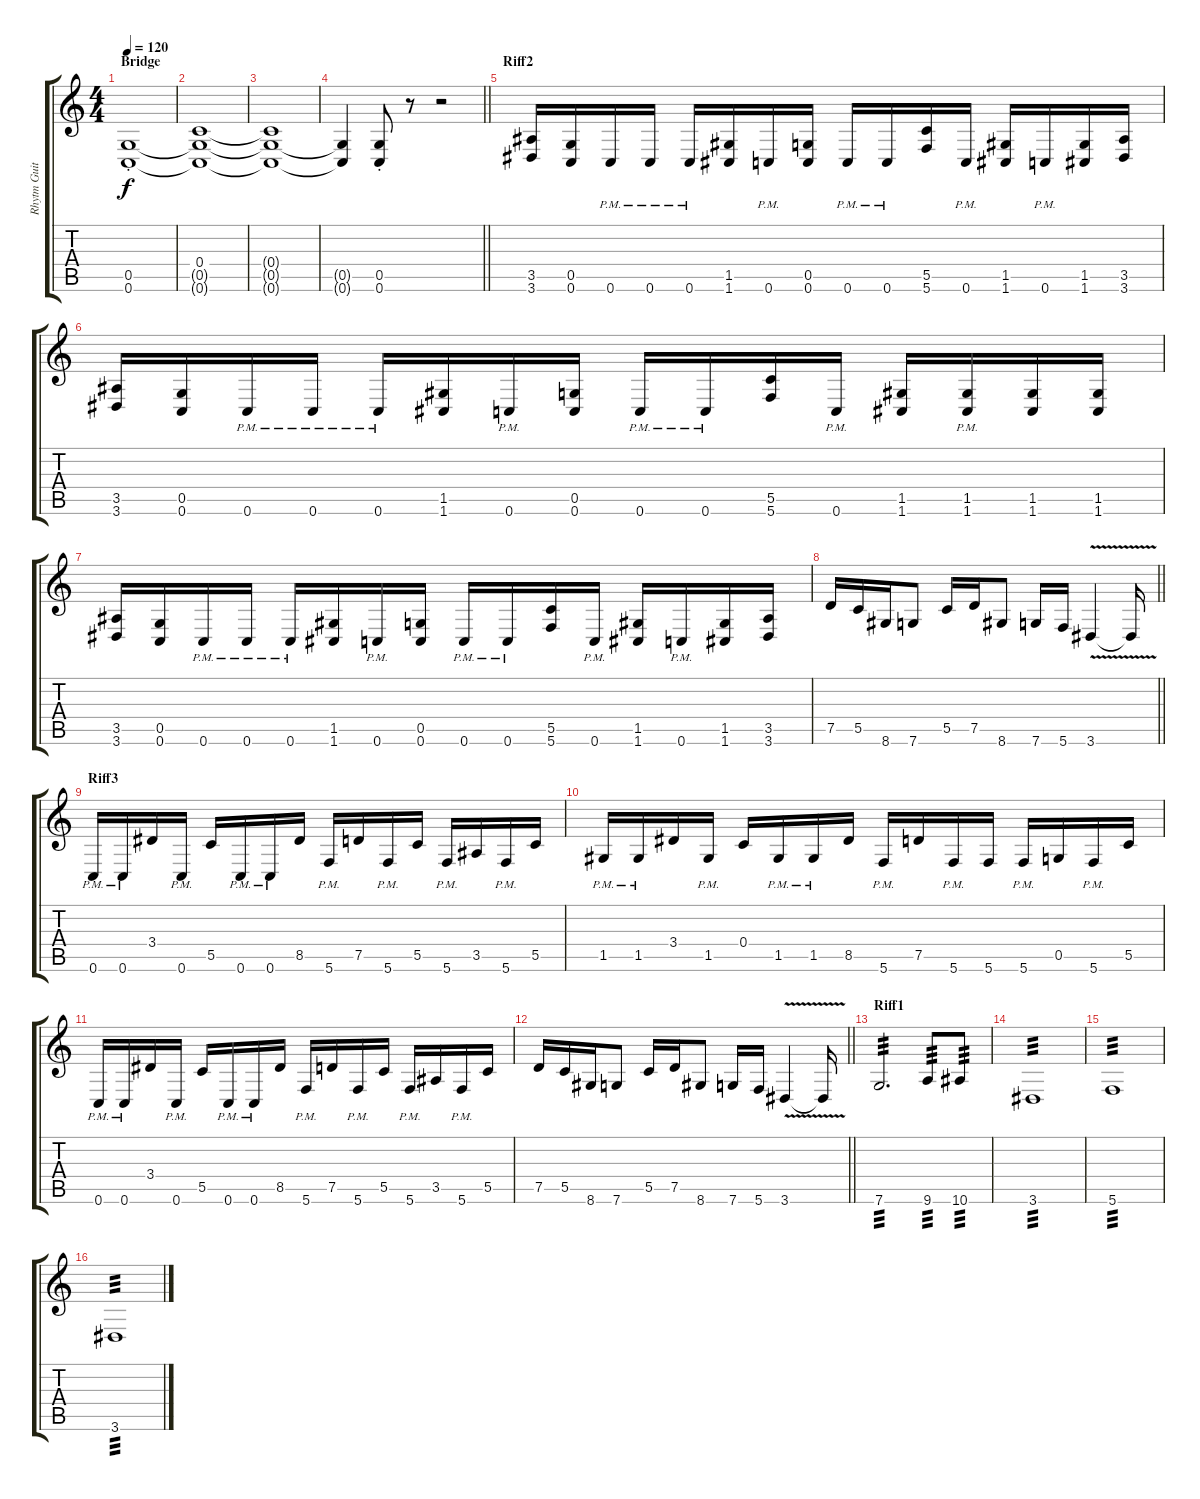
\track ("Rhytm Guitar 1" "Rhytm Guit") {instrument distortionguitar}
\staff {score tabs}
\tuning (D4 A3 F3 C3 G2 C2) {hide}
\ts (4 4)
\section ("" "Bridge")
\tempo 120
\clef g2
\ks c
(0.5 0.6{st}).1{dy f volume 11} |
(0.4 0.5{t} 0.6{t}).1 |
(0.4{t} 0.5{t} 0.6{t}).1 |
\barLineRight lightlight
(0.5{t} 0.6{t}).4 (0.5{st} 0.6{st}).8 r.8 r.2 |
\section ("" "Riff2")
(3.5 3.6).16 (0.5 0.6).16 0.6{pm}.16 0.6{pm}.16 0.6{pm}.16 (1.5 1.6).16 0.6{pm}.16 (0.5 0.6).16 0.6{pm}.16 0.6{pm}.16 (5.5 5.6).16 0.6{pm}.16 (1.5 1.6).16 0.6{pm}.16 (1.5 1.6).16 (3.5 3.6).16 |
(3.5 3.6).16 (0.5 0.6).16 0.6{pm}.16 0.6{pm}.16 0.6{pm}.16 (1.5 1.6).16 0.6{pm}.16 (0.5 0.6).16 0.6{pm}.16 0.6{pm}.16 (5.5 5.6).16 0.6{pm}.16 (1.5 1.6).16 (1.5 1.6{pm}).16 (1.5 1.6).16 (1.5 1.6).16 |
(3.5 3.6).16 (0.5 0.6).16 0.6{pm}.16 0.6{pm}.16 0.6{pm}.16 (1.5 1.6).16 0.6{pm}.16 (0.5 0.6).16 0.6{pm}.16 0.6{pm}.16 (5.5 5.6).16 0.6{pm}.16 (1.5 1.6).16 0.6{pm}.16 (1.5 1.6).16 (3.5 3.6).16 |
\barLineRight lightlight
7.5.16 5.5.16 8.6.16 7.6.8 5.5.16 7.5.16 8.6.8 7.6.16 5.6.16 3.6{v}.4 3.6{t}.16 |
\section ("" "Riff3")
0.6{pm}.16 0.6{pm}.16 3.4.16 0.6{pm}.16 5.5.16 0.6{pm}.16 0.6{pm}.16 8.5.16 5.6{pm}.16 7.5.16 5.6{pm}.16 5.5.16 5.6{pm}.16 3.5.16 5.6{pm}.16 5.5.16 |
1.5{pm}.16 1.5{pm}.16 3.4.16 1.5{pm}.16 0.4.16 1.5{pm}.16 1.5{pm}.16 8.5.16 5.6{pm}.16 7.5.16 5.6{pm}.16 5.6.16 5.6{pm}.16 0.5.16 5.6{pm}.16 5.5.16 |
0.6{pm}.16 0.6{pm}.16 3.4.16 0.6{pm}.16 5.5.16 0.6{pm}.16 0.6{pm}.16 8.5.16 5.6{pm}.16 7.5.16 5.6{pm}.16 5.5.16 5.6{pm}.16 3.5.16 5.6{pm}.16 5.5.16 |
\barLineRight lightlight
7.5.16 5.5.16 8.6.16 7.6.8 5.5.16 7.5.16 8.6.8 7.6.16 5.6.16 3.6{v}.4 3.6{t}.16 |
\section ("" "Riff1")
7.6.2{d tp 3 volume 10} 9.6.8{tp 3} 10.6.8{tp 3} |
3.6.1{tp 3} |
5.6.1{tp 3} |
3.6.1{tp 3}
